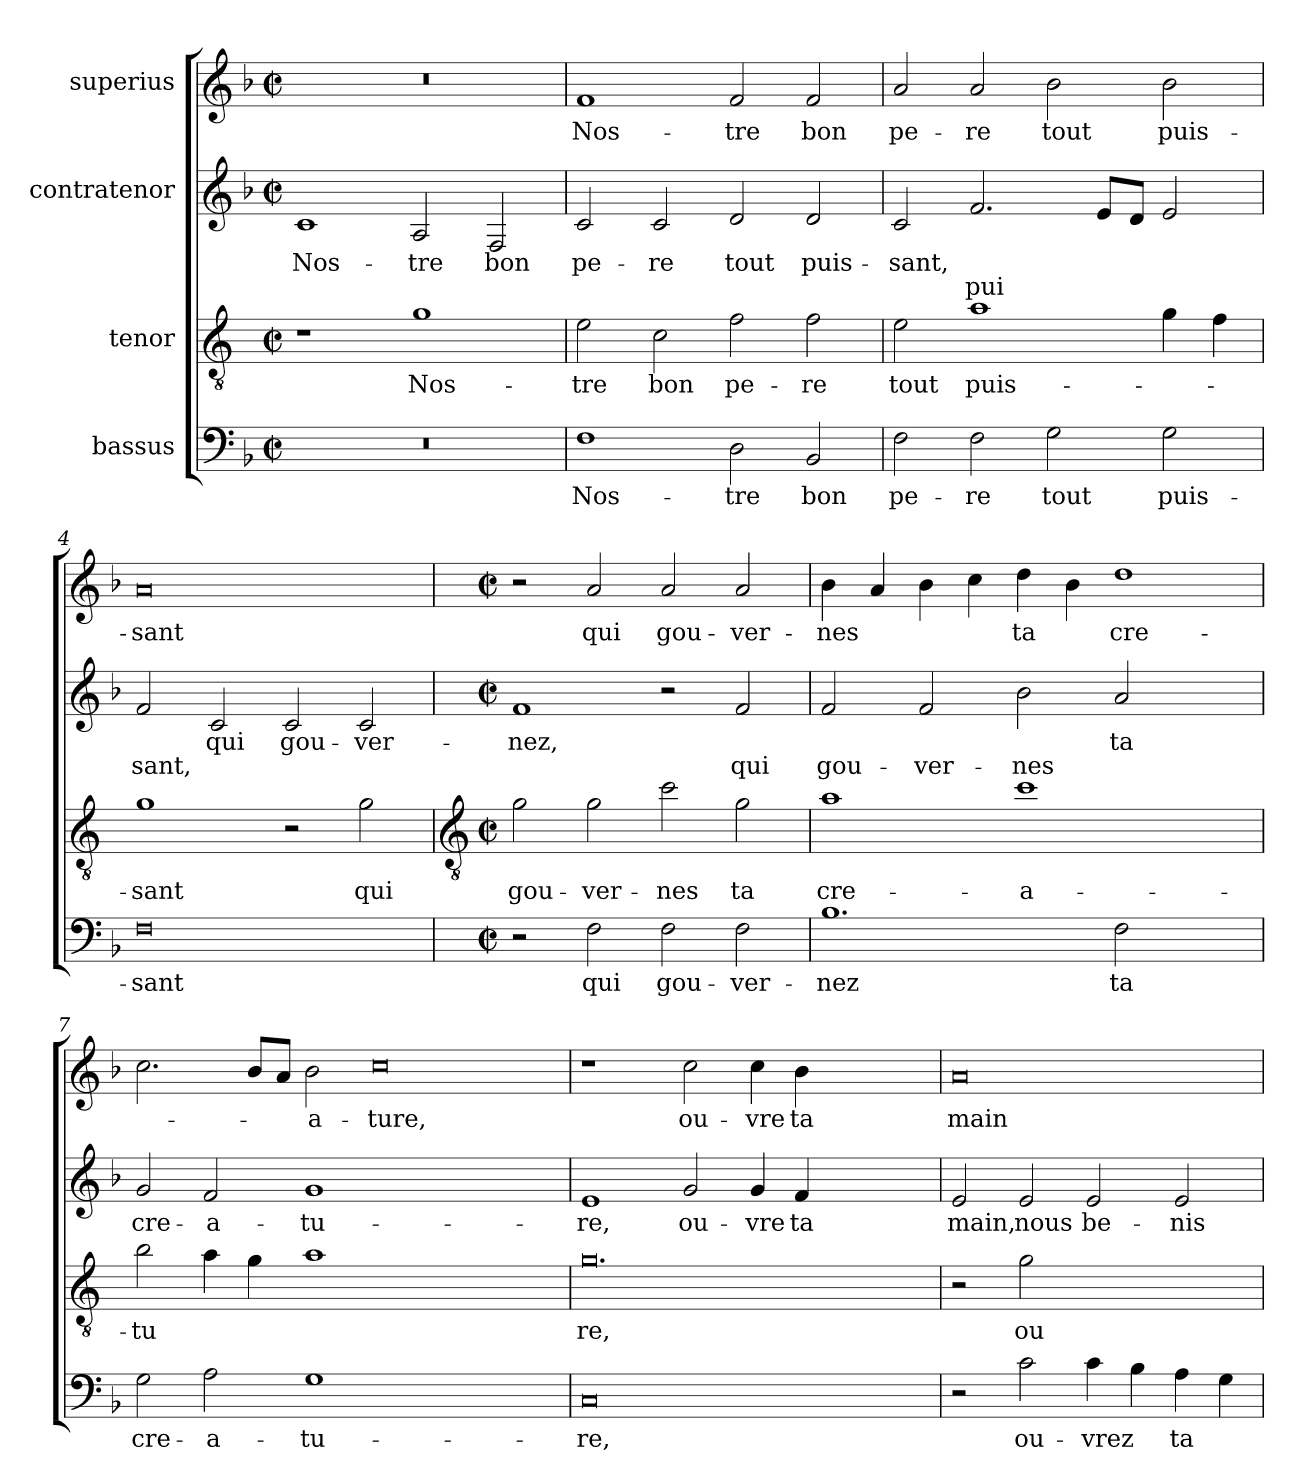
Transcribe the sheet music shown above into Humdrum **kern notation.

**kern	**text	**kern	**text	**kern	**text	**text	**kern	**text
*part4	*part4	*part3	*part3	*part2	*part2	*part2	*part1	*part1
*staff4	*staff4	*staff3	*staff3	*staff2	*staff2	*staff2	*staff1	*staff1
*I"bassus	*	*I"tenor	*	*I"contratenor	*	*	*I"superius	*
*clefF4	*	*clefGv2	*	*clefG2	*	*	*clefG2	*
*	*	*ITrd4c7	*	*	*	*	*	*
*k[b-]	*	*k[b-]	*	*k[b-]	*	*	*k[b-]	*
*F:	*	*F:	*	*F:	*	*	*F:	*
*M4/2	*	*M4/2	*	*M4/2	*	*	*M4/2	*
*met(c|)	*	*met(c|)	*	*met(c|)	*	*	*met(c|)	*
=1	=1	=1	=1	=1	=1	=1	=1	=1
!	!	!	!	!	!LO:LY:b	!	!	!
0r	.	1r	.	1c	Nos-	.	0r	.
!	!	!	!LO:LY:b	!	!LO:LY:b	!	!	!
.	.	1c	Nos-	2A	-tre	.	.	.
!	!	!	!	!	!LO:LY:b	!	!	!
.	.	.	.	2F	bon	.	.	.
=2	=2	=2	=2	=2	=2	=2	=2	=2
!	!LO:LY:b	!	!LO:LY:b	!	!LO:LY:b	!	!	!LO:LY:b
1F	Nos-	2A	-tre	2c	pe-	.	1f	Nos-
!	!	!	!LO:LY:b	!	!LO:LY:b	!	!	!
.	.	2F	bon	2c	-re	.	.	.
!	!LO:LY:b	!	!LO:LY:b	!	!LO:LY:b	!	!	!LO:LY:b
2D	-tre	2B-	pe-	2d	tout	.	2f	-tre
!	!LO:LY:b	!	!LO:LY:b	!	!LO:LY:b	!	!	!LO:LY:b
2BB-	bon	2B-	-re	2d	puis-	.	2f	bon
=3	=3	=3	=3	=3	=3	=3	=3	=3
!	!LO:LY:b	!	!LO:LY:b	!	!LO:LY:b	!	!	!LO:LY:b
2F	pe-	2A	tout	2c	-sant,	.	2a	pe-
!	!LO:LY:b	!	!LO:LY:b	!	!	!LO:LY:b	!	!LO:LY:b
2F	-re	1d	puis-	2.f	.	pui	2a	-re
!	!LO:LY:b	!	!	!	!	!	!	!LO:LY:b
2G	tout	.	.	.	.	.	2b-	tout
.	.	.	.	8eL	.	.	.	.
.	.	.	.	8dJ	.	.	.	.
!	!LO:LY:b	!	!	!	!	!	!	!LO:LY:b
2G	puis-	4c	.	2e	.	.	2b-	puis-
.	.	4B-	.	.	.	.	.	.
=4	=4	=4	=4	=4	=4	=4	=4	=4
!	!LO:LY:b	!	!LO:LY:b	!	!	!LO:LY:b	!	!LO:LY:b
0F	-sant	1c	-sant	2f	.	sant,	0a	-sant
!	!	!	!	!	!LO:LY:b	!	!	!
.	.	.	.	2c	qui	.	.	.
!	!	!	!	!	!LO:LY:b	!	!	!
.	.	2r	.	2c	gou-	.	.	.
!	!	!	!LO:LY:b	!	!LO:LY:b	!	!	!
.	.	2c	qui	2c	-ver-	.	.	.
!!LO:LB:g=z
=5	=5	=5	=5	=5	=5	=5	=5	=5
*	*	*clefGv2	*	*	*	*	*	*
*M4/2	*	*M4/2	*	*M4/2	*	*	*M4/2	*
*met(c|)	*	*met(c|)	*	*met(c|)	*	*	*met(c|)	*
!	!	!	!LO:LY:b	!	!LO:LY:b	!	!	!
2r	.	2c	gou-	1f	-nez,	.	2r	.
!	!LO:LY:b	!	!LO:LY:b	!	!	!	!	!LO:LY:b
2F	qui	2c	-ver-	.	.	.	2a	qui
!	!LO:LY:b	!	!LO:LY:b	!	!	!	!	!LO:LY:b
2F	gou-	2f	-nes	2r	.	.	2a	gou-
!	!LO:LY:b	!	!LO:LY:b	!	!	!LO:LY:b	!	!LO:LY:b
2F	-ver-	2c	ta	2f	.	qui	2a	-ver-
=6	=6	=6	=6	=6	=6	=6	=6	=6
!	!LO:LY:b	!	!LO:LY:b	!	!	!LO:LY:b	!	!LO:LY:b
1.B-	-nez	1d	cre-	2f	.	gou-	4b-	-nes
.	.	.	.	.	.	.	4a	.
!	!	!	!	!	!	!LO:LY:b	!	!
.	.	.	.	2f	.	-ver-	4b-	.
.	.	.	.	.	.	.	4cc	.
!	!	!	!LO:LY:b	!	!	!LO:LY:b	!	!LO:LY:b
.	.	1f	-a-	2b-	.	-nes	4dd	ta
.	.	.	.	.	.	.	4b-	.
!	!LO:LY:b	!	!	!	!LO:LY:b	!	!	!LO:LY:b
2F	ta	.	.	2a	ta	.	1dd	cre-
2ryy	.	2ryy	.	2ryy	.	.	.	.
=7	=7	=7	=7	=7	=7	=7	=7	=7
!	!LO:LY:b	!	!LO:LY:b	!	!LO:LY:b	!	!	!
2G	cre-	2e	-tu	2g	cre-	.	2.cc	.
!	!LO:LY:b	!	!	!	!LO:LY:b	!	!	!
2A	-a-	4d	.	2f	-a-	.	.	.
.	.	4c	.	.	.	.	8b-L	.
.	.	.	.	.	.	.	8aJ	.
!	!LO:LY:b	!	!	!	!LO:LY:b	!	!	!LO:LY:b
1G	-tu-	1d	.	1g	-tu-	.	2b-	-a-
!	!	!	!	!	!	!	!	!LO:LY:b
.	.	.	.	.	.	.	0cc	-ture,
1.ryy	.	1.ryy	.	1.ryy	.	.	.	.
=8	=8	=8	=8	=8	=8	=8	=8	=8
!	!LO:LY:b	!	!LO:LY:b	!	!LO:LY:b	!	!	!
0C	-re,	0.c	re,	1e	-re,	.	1r	.
!	!	!	!	!	!LO:LY:b	!	!	!LO:LY:b
.	.	.	.	2g	ou-	.	2cc	ou-
!	!	!	!	!	!LO:LY:b	!	!	!LO:LY:b
.	.	.	.	4g	-vre	.	4cc	-vre
!	!	!	!	!	!LO:LY:b	!	!	!LO:LY:b
.	.	.	.	4f	ta	.	4b-	ta
1ryy	.	.	.	1ryy	.	.	1ryy	.
!!LO:LB:g=z
=9	=9	=9	=9	=9	=9	=9	=9	=9
!	!	!	!	!	!LO:LY:b	!	!	!LO:LY:b
2r	.	2r	.	2e	main,	.	0a	main
!	!LO:LY:b	!	!LO:LY:b	!	!LO:LY:b	!	!	!
2c	ou-	2c	ou-	2e	nous	.	.	.
!	!LO:LY:b	!	!	!	!LO:LY:b	!	!	!
4c	-vrez	1ryy	.	2e	be-	.	.	.
4B-	.	.	.	.	.	.	.	.
!	!LO:LY:b	!	!	!	!LO:LY:b	!	!	!
4A	ta	.	.	2e	-nis-	.	.	.
4G	.	.	.	.	.	.	.	.
=	=	=	=	=	=	=	=	=
*-	*-	*-	*-	*-	*-	*-	*-	*-
